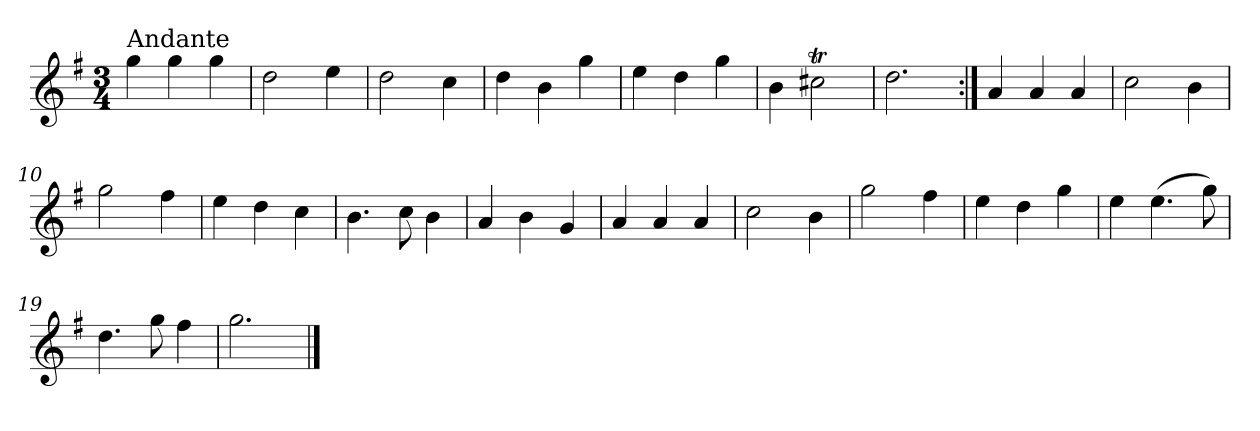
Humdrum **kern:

**kern
*part1
*staff1
*clefG2
*k[f#]
*G:
*M3/4
=1
!LO:TX:a:t=Andante
4gg\
4gg\
4gg\
=2
2dd\
4ee\
=3
2dd\
4cc\
=4
4dd\
4b\
4gg\
=5
4ee\
4dd\
4gg\
=6
4b\
2cc#Xt\
=7
2.dd\
=8:|!
4a/
4a/
4a/
=9
2cc\
4b\
=10
2gg\
4ff#\
=11
4ee\
4dd\
4cc\
=12
4.b\
8cc\
4b\
=13
4a/
4b\
4g/
=14
4a/
4a/
4a/
=15
2cc\
4b\
!!LO:LB:g=z
=16
2gg\
4ff#\
=17
4ee\
4dd\
4gg\
=18
4ee\
(>4.ee\
8gg\)
=19
4.dd\
8gg\
4ff#\
=20
2.gg\
==
*-
